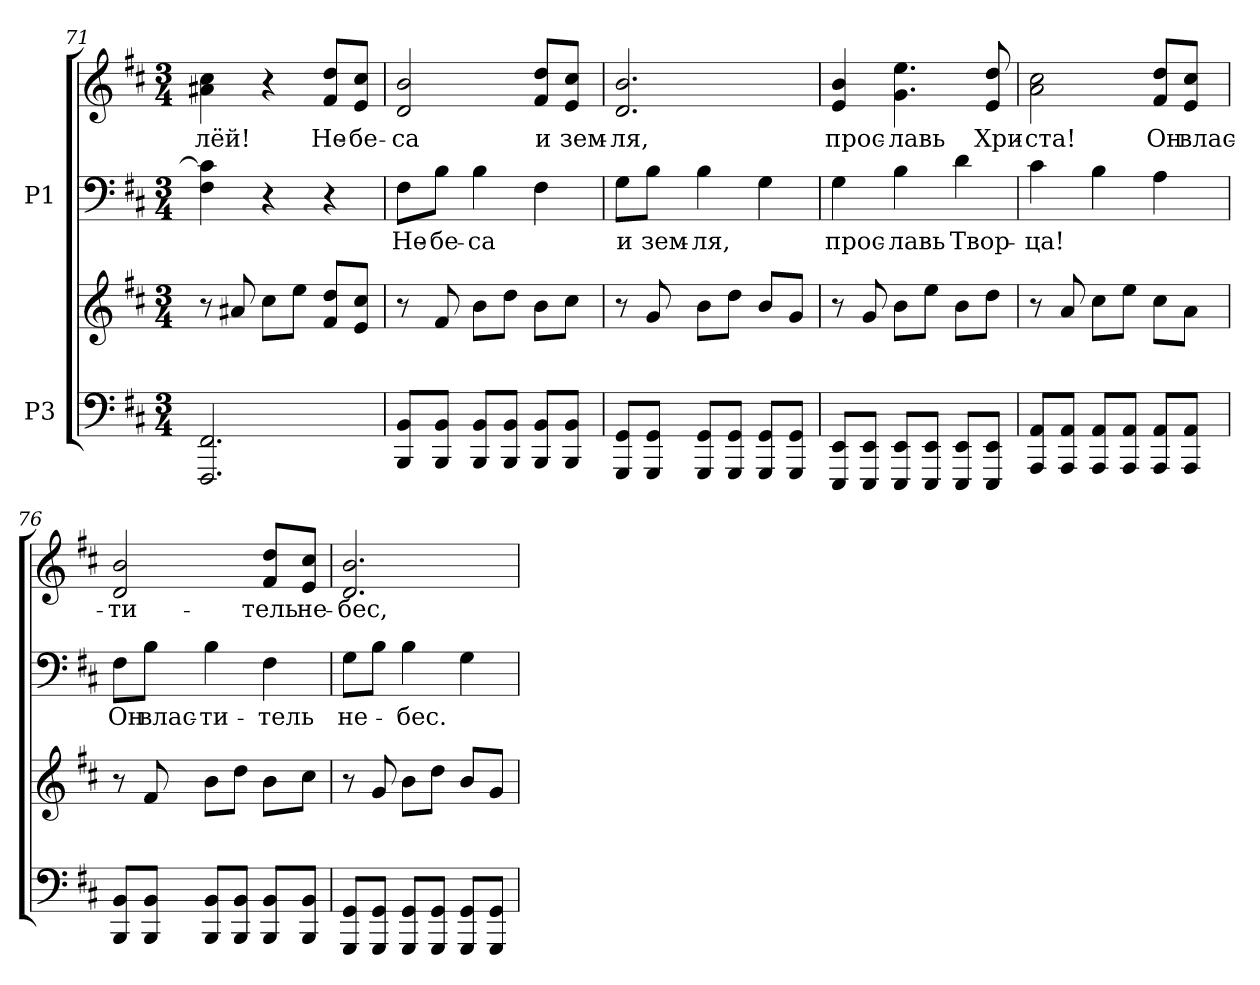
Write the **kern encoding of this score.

**kern	**kern	**kern	**text	**kern	**text
*part2	*part2	*part1	*part1	*part1	*part1
*staff4	*staff3	*staff2	*staff2	*staff1	*staff1
*I"P3	*	*I"P1	*	*	*
*clefF4	*clefG2	*clefF4	*	*clefG2	*
*k[f#c#]	*k[f#c#]	*k[f#c#]	*	*k[f#c#]	*
*D:	*D:	*D:	*	*D:	*
*M3/4	*M3/4	*M3/4	*	*M3/4	*
=71	=71	=71	=71	=71	=71
!	!	!	!	!	!LO:LY:b:color=#000000
2.FFF#i/ 2.FF#i	8r	4F#i\ 4c#i]	.	4a#Xi\ 4cc#i	-лёй!
.	8a#Xi/	.	.	.	.
.	8cc#i\L	4r	.	4r	.
.	8eei\J	.	.	.	.
!	!	!	!	!	!LO:LY:b:color=#000000
.	8f#i/ 8ddiL	4r	.	8f#i/ 8ddiL	Не-
!	!	!	!	!	!LO:LY:b:color=#000000
.	8ei/ 8cc#iJ	.	.	8ei/ 8cc#iJ	-бе-
=72	=72	=72	=72	=72	=72
!	!	!	!LO:LY:a:color=#000000	!	!
!	!	!	!	!	!LO:LY:b:color=#000000
8BBBi/ 8BBiL	8r	8F#i\L	Не-	2di/ 2bi	-са
!	!	!	!LO:LY:a:color=#000000	!	!
8BBBi/ 8BBiJ	8f#i/	8Bi\J	-бе-	.	.
!	!	!	!LO:LY:a:color=#000000	!	!
8BBBi/ 8BBiL	8bi\L	4Bi\	-са	.	.
8BBBi/ 8BBiJ	8ddi\J	.	.	.	.
!	!	!	!	!	!LO:LY:b:color=#000000
8BBBi/ 8BBiL	8bi\L	4F#i\	.	8f#i/ 8ddiL	и
!	!	!	!	!	!LO:LY:b:color=#000000
8BBBi/ 8BBiJ	8cc#i\J	.	.	8ei/ 8cc#iJ	зем-
=73	=73	=73	=73	=73	=73
!	!	!	!LO:LY:a:color=#000000	!	!
!	!	!	!	!	!LO:LY:b:color=#000000
8GGGi/ 8GGiL	8r	8Gi\L	и	2.di/ 2.bi	-ля,
!	!	!	!LO:LY:a:color=#000000	!	!
8GGGi/ 8GGiJ	8gi/	8Bi\J	зем-	.	.
!	!	!	!LO:LY:a:color=#000000	!	!
8GGGi/ 8GGiL	8bi\L	4Bi\	-ля,	.	.
8GGGi/ 8GGiJ	8ddi\J	.	.	.	.
8GGGi/ 8GGiL	8bi/L	4Gi\	.	.	.
8GGGi/ 8GGiJ	8gi/J	.	.	.	.
=74	=74	=74	=74	=74	=74
!	!	!	!LO:LY:a:color=#000000	!	!
!	!	!	!	!	!LO:LY:b:color=#000000
8EEEi/ 8EEiL	8r	4Gi\	прос-	4ei/ 4bi	прос-
8EEEi/ 8EEiJ	8gi/	.	.	.	.
!	!	!	!LO:LY:a:color=#000000	!	!
!	!	!	!	!	!LO:LY:b:color=#000000
8EEEi/ 8EEiL	8bi\L	4Bi\	-лавь	4.gi\ 4.eei	-лавь
8EEEi/ 8EEiJ	8eei\J	.	.	.	.
!	!	!	!LO:LY:a:color=#000000	!	!
8EEEi/ 8EEiL	8bi\L	4di\	Твор-	.	.
!	!	!	!	!	!LO:LY:b:color=#000000
8EEEi/ 8EEiJ	8ddi\J	.	.	8ei/ 8ddi	Хри-
!!LO:LB:g=z
=75	=75	=75	=75	=75	=75
!	!	!	!LO:LY:a:color=#000000	!	!
!	!	!	!	!	!LO:LY:b:color=#000000
8AAAi/ 8AAiL	8r	4c#i\	-ца!	2ai\ 2cc#i	-ста!
8AAAi/ 8AAiJ	8ai/	.	.	.	.
8AAAi/ 8AAiL	8cc#i\L	4Bi\	.	.	.
8AAAi/ 8AAiJ	8eei\J	.	.	.	.
!	!	!	!	!	!LO:LY:b:color=#000000
8AAAi/ 8AAiL	8cc#i\L	4Ai\	.	8f#i/ 8ddiL	Он
!	!	!	!	!	!LO:LY:b:color=#000000
8AAAi/ 8AAiJ	8ai\J	.	.	8ei/ 8cc#iJ	влас-
=76	=76	=76	=76	=76	=76
!	!	!	!LO:LY:a:color=#000000	!	!
!	!	!	!	!	!LO:LY:b:color=#000000
8BBBi/ 8BBiL	8r	8F#i\L	Он	2di/ 2bi	-ти-
!	!	!	!LO:LY:a:color=#000000	!	!
8BBBi/ 8BBiJ	8f#i/	8Bi\J	влас-	.	.
!	!	!	!LO:LY:a:color=#000000	!	!
8BBBi/ 8BBiL	8bi\L	4Bi\	-ти-	.	.
8BBBi/ 8BBiJ	8ddi\J	.	.	.	.
!	!	!	!LO:LY:a:color=#000000	!	!
!	!	!	!	!	!LO:LY:b:color=#000000
8BBBi/ 8BBiL	8bi\L	4F#i\	-тель	8f#i/ 8ddiL	-тель
!	!	!	!	!	!LO:LY:b:color=#000000
8BBBi/ 8BBiJ	8cc#i\J	.	.	8ei/ 8cc#iJ	не-
=77	=77	=77	=77	=77	=77
!	!	!	!LO:LY:a:color=#000000	!	!
!	!	!	!	!	!LO:LY:b:color=#000000
8GGGi/ 8GGiL	8r	8Gi\L	не-	2.di/ 2.bi	-бес,
8GGGi/ 8GGiJ	8gi/	8Bi\J	.	.	.
!	!	!	!LO:LY:a:color=#000000	!	!
8GGGi/ 8GGiL	8bi\L	4Bi\	-бес.	.	.
8GGGi/ 8GGiJ	8ddi\J	.	.	.	.
8GGGi/ 8GGiL	8bi/L	4Gi\	.	.	.
8GGGi/ 8GGiJ	8gi/J	.	.	.	.
=	=	=	=	=	=
*-	*-	*-	*-	*-	*-
